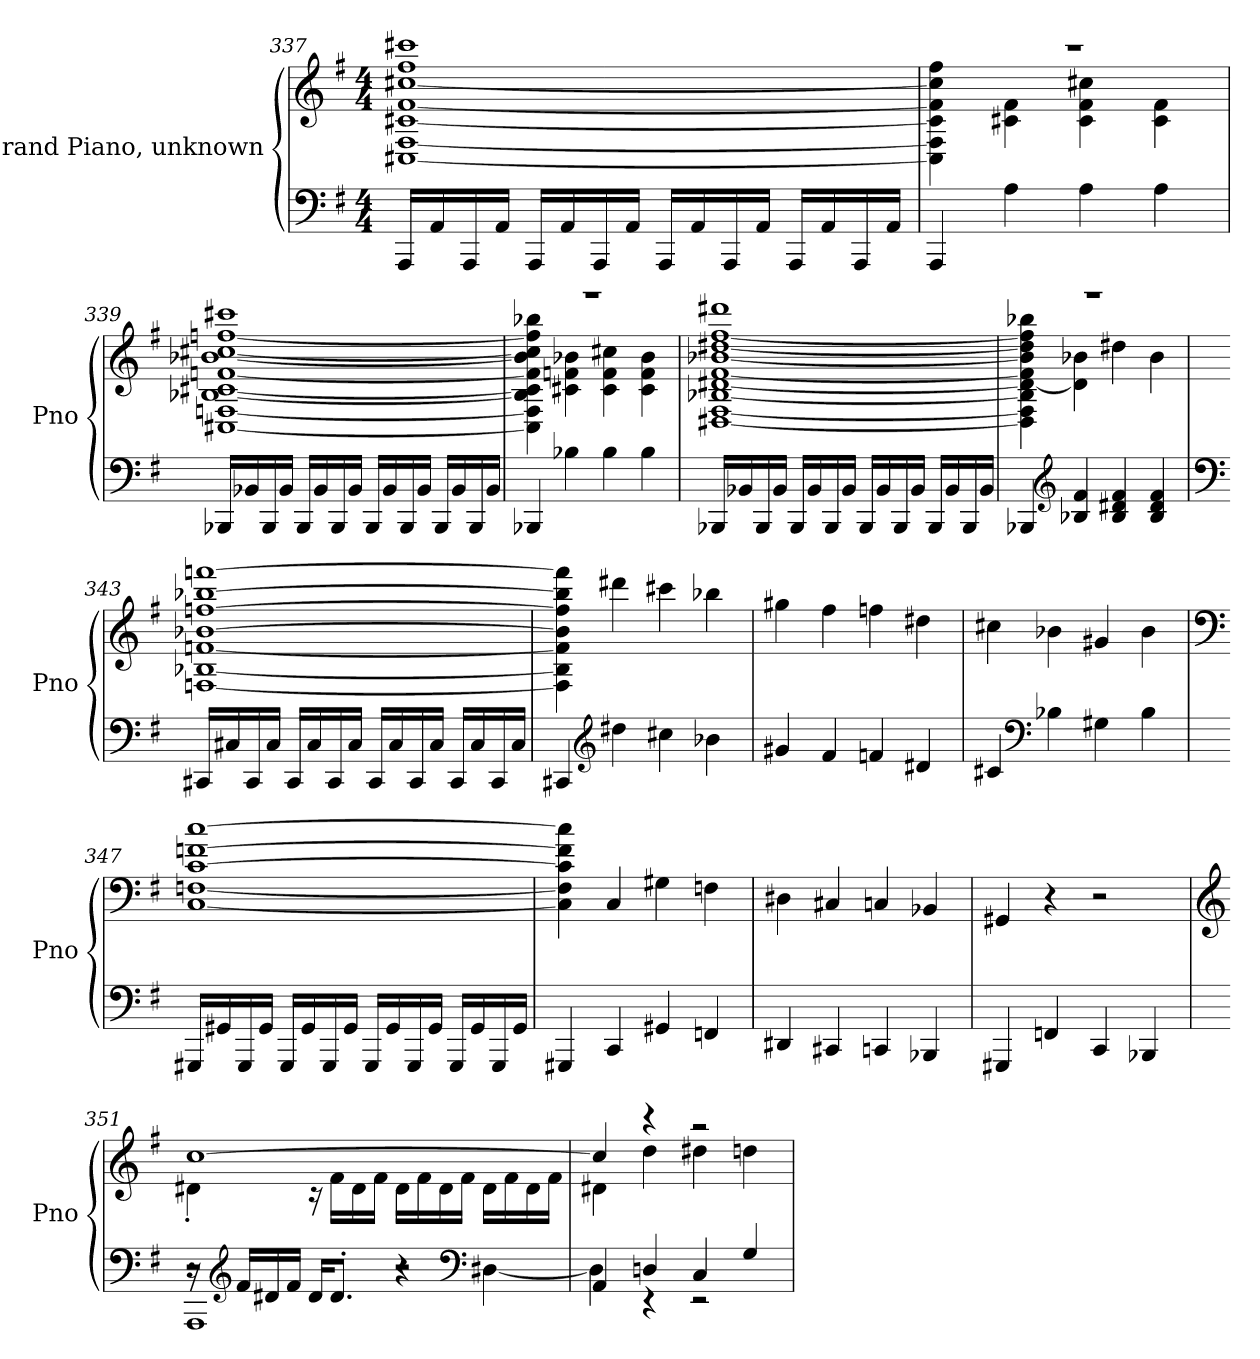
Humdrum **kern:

**kern	**kern
*part1	*part1
*staff2	*staff1
*I"Grand Piano, unknown	*
*I'Pno	*
*clefF4	*clefG2
*k[f#]	*k[f#]
*M4/4	*M4/4
=337	=337
*	*^
16AAA/LL	1ff# 1ccc#X	[1C#X [1F# [1c#X [1f# [1cc#X
16AA/	.	.
16AAA/	.	.
16AA/JJ	.	.
16AAA/LL	.	.
16AA/	.	.
16AAA/	.	.
16AA/JJ	.	.
16AAA/LL	.	.
16AA/	.	.
16AAA/	.	.
16AA/JJ	.	.
16AAA/LL	.	.
16AA/	.	.
16AAA/	.	.
16AA/JJ	.	.
!!LO:LB:g=z	!!
=338	=338	=338
4AAA/	1r	4C#\] 4F#\] 4c#\] 4f#\] 4cc#\] 4ff#\
4A\	.	4c#X\ 4f#\
4A\	.	4c#\ 4f#\ 4cc#X\
4A\	.	4c#\ 4f#\
=339	=339	=339
16BBB-X/LL	1ccc#X	[1C#X [1Fn [1B-X [1c#X [1fn [1b-X [1cc#X [1ffn
16BB-X/	.	.
16BBB-/	.	.
16BB-/JJ	.	.
16BBB-/LL	.	.
16BB-/	.	.
16BBB-/	.	.
16BB-/JJ	.	.
16BBB-/LL	.	.
16BB-/	.	.
16BBB-/	.	.
16BB-/JJ	.	.
16BBB-/LL	.	.
16BB-/	.	.
16BBB-/	.	.
16BB-/JJ	.	.
=340	=340	=340
4BBB-X/	1r	4C#\] 4F\] 4B-\] 4c#\] 4f\] 4b-\] 4cc#\] 4ff\] 4bb-X\
4B-X\	.	4c#X\ 4fn\ 4b-X\
4B-\	.	4c#\ 4f\ 4cc#X\
4B-\	.	4c#\ 4f\ 4b-\
!!LO:PB:g=z	!!
=341	=341	=341
16BBB-X/LL	1ddd#X	[1D#X [1F# [1B-X [1d#X [1f# [1b-X [1dd#X [1ff#
16BB-X/	.	.
16BBB-/	.	.
16BB-/JJ	.	.
16BBB-/LL	.	.
16BB-/	.	.
16BBB-/	.	.
16BB-/JJ	.	.
16BBB-/LL	.	.
16BB-/	.	.
16BBB-/	.	.
16BB-/JJ	.	.
16BBB-/LL	.	.
16BB-/	.	.
16BBB-/	.	.
16BB-/JJ	.	.
=342	=342	=342
4BBB-X/	1r	4D#\] 4F#\] 4B-\] 4d#\_ 4f#\] 4b-\] 4dd#\] 4ff#\] 4bb-X\
*clefG2	*	*
4B-X/ 4f#/	.	4d#\] 4b-X\
4B-/ 4d#X/ 4f#/	.	4dd#X\
4B-/ 4d#/ 4f#/	.	4b-\
*	*v	*v
=343	=343
*clefF4	*
16CC#X/LL	[1Fn [1B-X [1fn [1b-X [1ffn [1bb-X [1fffn
16C#X/	.
16CC#/	.
16C#/JJ	.
16CC#/LL	.
16C#/	.
16CC#/	.
16C#/JJ	.
16CC#/LL	.
16C#/	.
16CC#/	.
16C#/JJ	.
16CC#/LL	.
16C#/	.
16CC#/	.
16C#/JJ	.
!!LO:LB:g=z
=344	=344
4CC#X/	4F\] 4B-\] 4f\] 4b-\] 4ff\] 4bb-\] 4fff\]
*clefG2	*
4dd#X\	4ddd#X\
4cc#X\	4ccc#X\
4b-X\	4bb-X\
=345	=345
4g#X/	4gg#X\
4f#/	4ff#\
4fn/	4ffn\
4d#X/	4dd#X\
=346	=346
4c#X/	4cc#X\
*clefF4	*
4B-X\	4b-X\
4G#X\	4g#X/
4B-\	4b-\
=347	=347
*	*clefF4
16GGG#X/LL	[1C [1Fn [1c [1fn [1cc
16GG#X/	.
16GGG#/	.
16GG#/JJ	.
16GGG#/LL	.
16GG#/	.
16GGG#/	.
16GG#/JJ	.
16GGG#/LL	.
16GG#/	.
16GGG#/	.
16GG#/JJ	.
16GGG#/LL	.
16GG#/	.
16GGG#/	.
16GG#/JJ	.
!!LO:LB:g=z
=348	=348
4GGG#X/	4C\] 4F\] 4c\] 4f\] 4cc\]
4CC/	4C/
4GG#X/	4G#X\
4FFn/	4Fn\
=349	=349
4DD#X/	4D#X\
4CC#X/	4C#X/
4CCn/	4Cn/
4BBB-X/	4BB-X/
=350	=350
4GGG#X/	4GG#X/
4FFn/	4r
4CC/	2r
4BBB-X/	.
=351	=351
*	*clefG2
*^	*^
*	*^	*	*
16r	2r	1AAA	[1cc	4d#X'\
*clefG2	*	*	*	*
16f#/LL	.	.	.	.
16d#X/	.	.	.	.
16f#/JJ	.	.	.	.
16d#/KL	.	.	.	16r
8.d#'/J	.	.	.	16f#\LL
.	.	.	.	16d#\
.	.	.	.	16f#\JJ
2r	4r	.	.	16d#\LL
.	.	.	.	16f#\
.	.	.	.	16d#\
.	.	.	.	16f#\JJ
*clefF4	*	*	*	*
.	[4D#X\	.	.	16d#\LL
.	.	.	.	16f#\
.	.	.	.	16d#\
.	.	.	.	16f#\JJ
*	*v	*v	*	*
!!LO:LB:g=z	!!
=352	=352	=352	=352
4AA/	4D#\]	4cc/]	4d#X\
4Dn/	4r	4r	4dd\
4C/	2r	2r	4dd#X\
4G/	.	.	4ddn\
*v	*v	*	*
*	*v	*v
=	=
*-	*-
